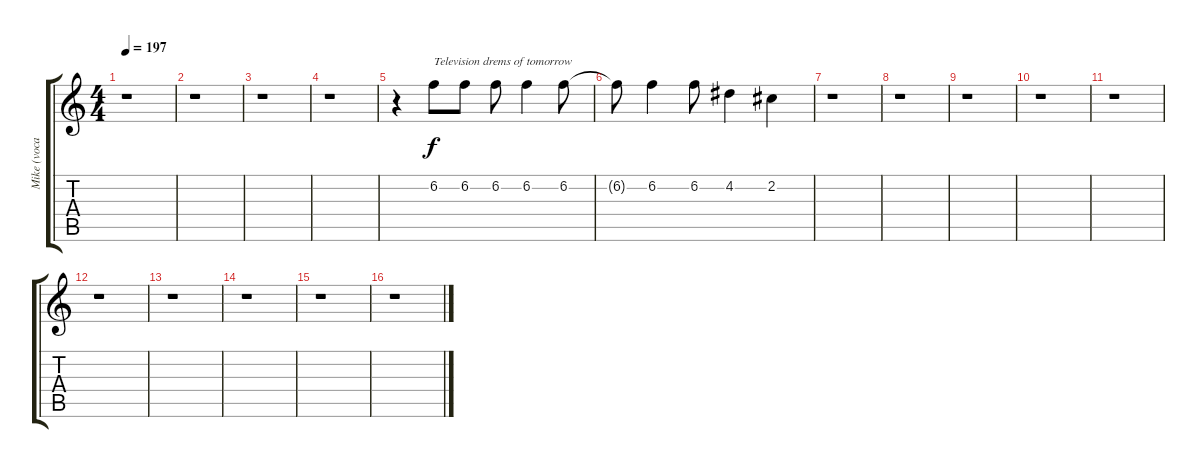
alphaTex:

\track ("Mike (vocals)" "Mike (voca") {instrument electricguitarjazz}
\staff {score tabs}
\tuning (E4 B3 G3 D3 A2 E2) {hide}
\ts (4 4)
\tempo 197
\clef g2
\ks c
r.1{dy f} |
r.1 |
r.1 |
r.1 |
r.4 6.2.8{txt "Television drems of tomorrow"} 6.2.8 6.2.8 6.2.4 6.2.8 |
6.2{t}.8 6.2.4 6.2.8 4.2.4 2.2.4 |
r.1 |
r.1 |
r.1 |
r.1 |
r.1 |
r.1 |
r.1 |
r.1 |
r.1 |
r.1
